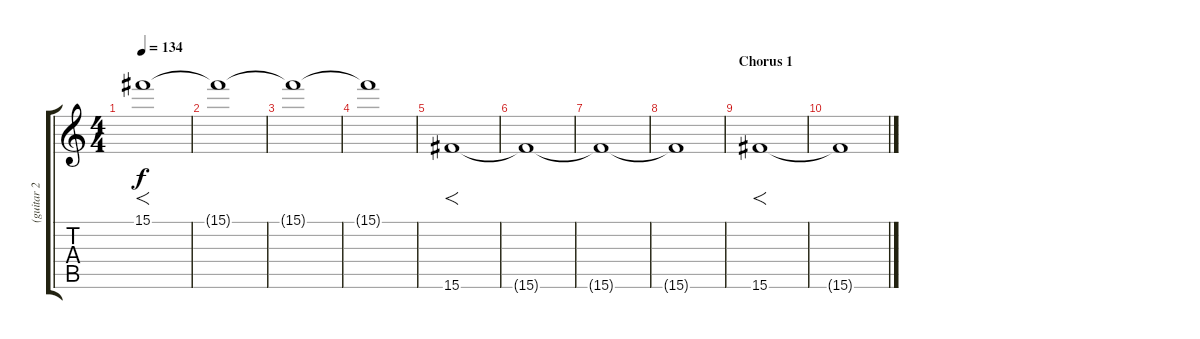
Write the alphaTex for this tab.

\track ("(guitar 2 noises)" "(guitar 2 ") {instrument guitarharmonics}
\staff {score tabs}
\tuning (Eb4 Bb3 Gb3 Db3 Ab2 Eb2) {hide}
\ts (4 4)
\tempo 134
\clef g2
\ks c
15.1.1{f dy f} |
15.1{t}.1 |
15.1{t}.1 |
15.1{t}.1 |
15.6.1{f} |
15.6{t}.1 |
15.6{t}.1 |
15.6{t}.1 |
\section ("" "Chorus 1")
15.6.1{f} |
15.6{t}.1
